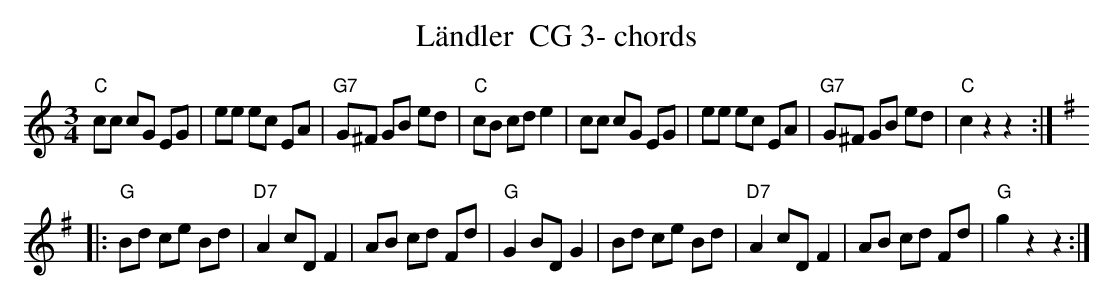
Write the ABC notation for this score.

X:1
T:L\"andler  CG 3- chords
M:3/4
L:1/8
K:Cmaj%%MIDI gchordon
"C"cc cG EG | ee ec EA | "G7"G^F GB ed | "C"cB cd e2 | cc cG EG | ee ec EA | "G7"G^F GB ed | "C"c2z2z2 :: [K:Gmaj]
"G"Bd ce Bd | "D7"A2 cD F2 | AB cd Fd | "G"G2 BD G2 | Bd ce Bd | "D7"A2 cD F2 | AB cd Fd | "G"g2z2z2 :|
